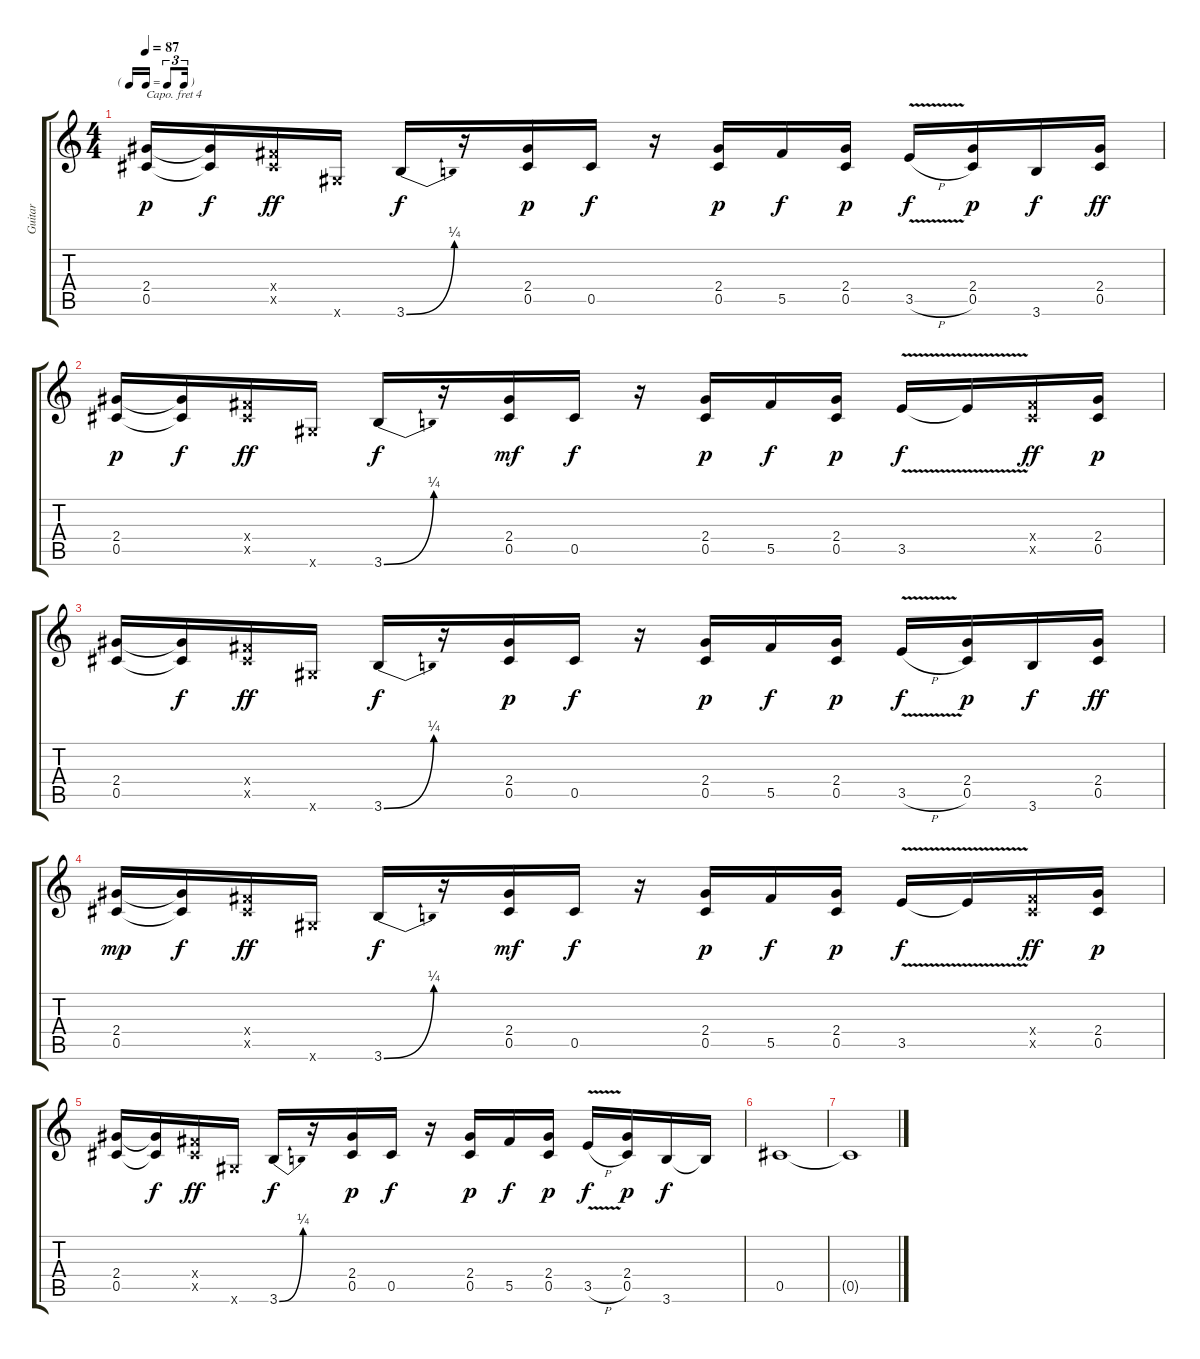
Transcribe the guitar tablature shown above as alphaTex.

\track ("Guitar" "Guitar") {instrument overdrivenguitar}
\staff {score tabs}
\capo 4
\tuning (E4 B3 G3 D3 A2 E2) {hide}
\ts (4 4)
\tf triplet16th
\tempo 87
\clef g2
\ks c
(2.4 0.5).16{dy p} (2.4{t} 0.5{t}).16{dy f} (0.4{x} 0.5{x}).16{dy ff} 0.6{x}.16 3.6{be (bend 0 0 60 1)}.16{dy f} r.16 (2.4 0.5).16{dy p} 0.5.16{dy f} r.16 (2.4 0.5).16{dy p} 5.5.16{dy f} (2.4 0.5).16{dy p} 3.5{v h}.16{dy f} (2.4 0.5).16{dy p} 3.6.16{dy f} (2.4 0.5).16{dy ff} |
(2.4 0.5).16{dy p} (2.4{t} 0.5{t}).16{dy f} (0.4{x} 0.5{x}).16{dy ff} 0.6{x}.16 3.6{be (bend 0 0 60 1)}.16{dy f} r.16 (2.4 0.5).16{dy mf} 0.5.16{dy f} r.16 (2.4 0.5).16{dy p} 5.5.16{dy f} (2.4 0.5).16{dy p} 3.5{v}.16{dy f} 3.5{t}.16 (0.4{x} 0.5{x}).16{dy ff} (2.4 0.5).16{dy p} |
(2.4 0.5).16 (2.4{t} 0.5{t}).16{dy f} (0.4{x} 0.5{x}).16{dy ff} 0.6{x}.16 3.6{be (bend 0 0 60 1)}.16{dy f} r.16 (2.4 0.5).16{dy p} 0.5.16{dy f} r.16 (2.4 0.5).16{dy p} 5.5.16{dy f} (2.4 0.5).16{dy p} 3.5{v h}.16{dy f} (2.4 0.5).16{dy p} 3.6.16{dy f} (2.4 0.5).16{dy ff} |
(2.4 0.5).16{dy mp} (2.4{t} 0.5{t}).16{dy f} (0.4{x} 0.5{x}).16{dy ff} 0.6{x}.16 3.6{be (bend 0 0 60 1)}.16{dy f} r.16 (2.4 0.5).16{dy mf} 0.5.16{dy f} r.16 (2.4 0.5).16{dy p} 5.5.16{dy f} (2.4 0.5).16{dy p} 3.5{v}.16{dy f} 3.5{t}.16 (0.4{x} 0.5{x}).16{dy ff} (2.4 0.5).16{dy p} |
(2.4 0.5).16 (2.4{t} 0.5{t}).16{dy f} (0.4{x} 0.5{x}).16{dy ff} 0.6{x}.16 3.6{be (bend 0 0 60 1)}.16{dy f} r.16 (2.4 0.5).16{dy p} 0.5.16{dy f} r.16 (2.4 0.5).16{dy p} 5.5.16{dy f} (2.4 0.5).16{dy p} 3.5{v h}.16{dy f} (2.4 0.5).16{dy p} 3.6.16{dy f} 3.6{t}.16 |
0.5.1{volume 0} |
0.5{t}.1
